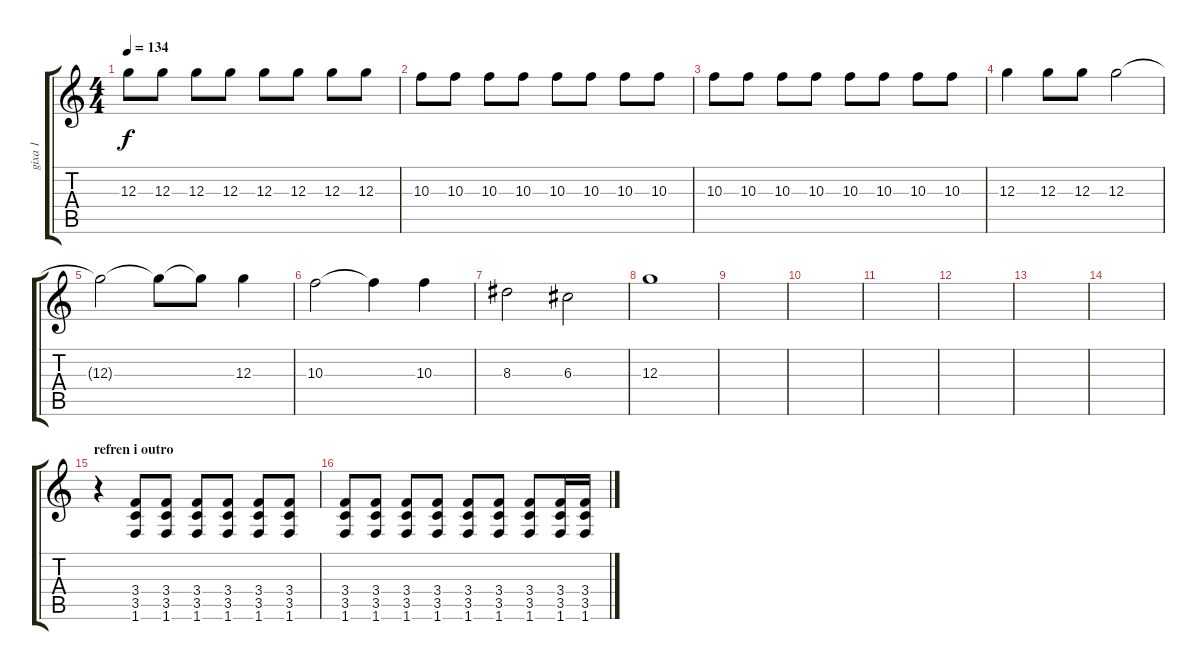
\track ("gixa 1" "gixa 1") {instrument electricguitarclean}
\staff {score tabs}
\tuning (E4 B3 G3 D3 A2 E2) {hide}
\ts (4 4)
\tempo 134
\clef g2
\ks c
12.3.8{dy f} 12.3.8 12.3.8 12.3.8 12.3.8 12.3.8 12.3.8 12.3.8 |
10.3.8 10.3.8 10.3.8 10.3.8 10.3.8 10.3.8 10.3.8 10.3.8 |
10.3.8 10.3.8 10.3.8 10.3.8 10.3.8 10.3.8 10.3.8 10.3.8 |
12.3.4 12.3.8 12.3.8 12.3.2 |
12.3{t}.2 12.3{t}.8 12.3{t}.8 12.3.4 |
10.3.2 10.3{t}.4 10.3.4 |
8.3.2 6.3.2 |
12.3.1 |
|
|
|
|
|
|
\section ("" "refren i outro")
r.4 (3.4 3.5 1.6).8 (3.4 3.5 1.6).8 (3.4 3.5 1.6).8 (3.4 3.5 1.6).8 (3.4 3.5 1.6).8 (3.4 3.5 1.6).8 |
(3.4 3.5 1.6).8 (3.4 3.5 1.6).8 (3.4 3.5 1.6).8 (3.4 3.5 1.6).8 (3.4 3.5 1.6).8 (3.4 3.5 1.6).8 (3.4 3.5 1.6).8 (3.4 3.5 1.6).16 (3.4 3.5 1.6).16
